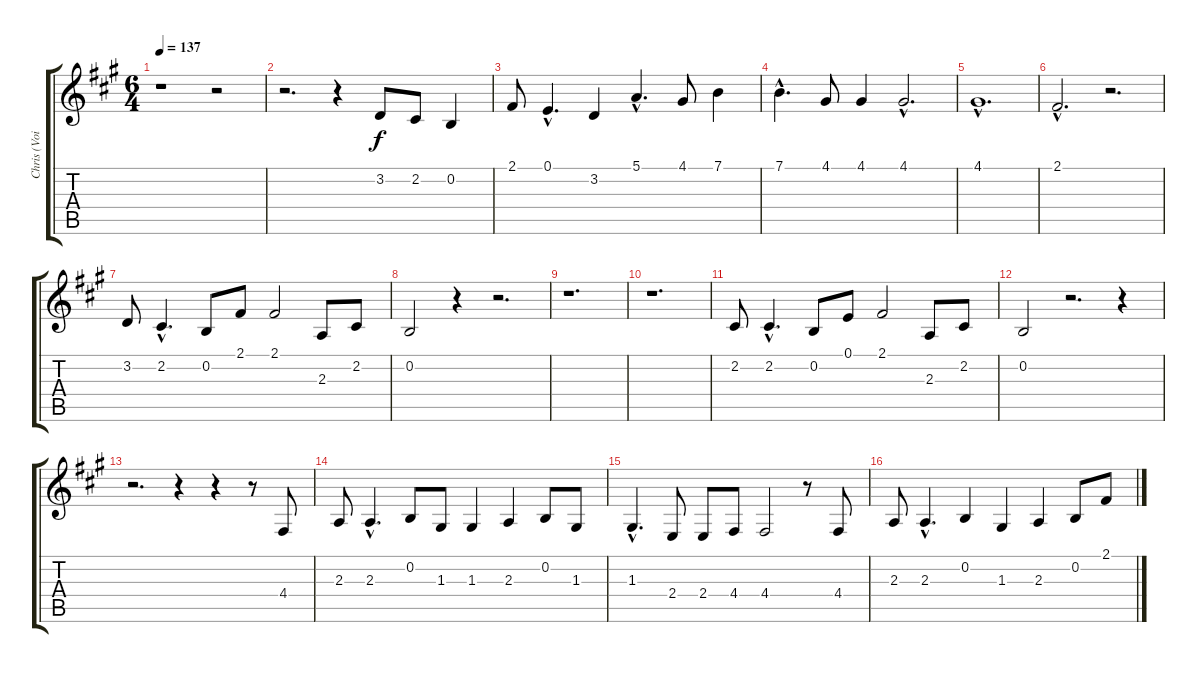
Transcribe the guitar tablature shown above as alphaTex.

\track ("Chris (Voice)" "Chris (Voi") {instrument synthbrass2}
\staff {score tabs}
\tuning (E4 B3 G3 D3 A2 E2) {hide}
\ts (6 4)
\tempo 137
\clef g2
\ks a
r.1{dy f} r.2 |
r.2{d} r.4 3.2.8 2.2.8 0.2.4 |
2.1.8 0.1{hac}.4{d} 3.2.4 5.1{hac}.4{d} 4.1.8 7.1.4 |
7.1{hac}.4{d} 4.1.8 4.1.4 4.1{hac}.2{d} |
4.1{hac}.1{d} |
2.1{hac}.2{d} r.2{d} |
3.2.8 2.2{hac}.4{d} 0.2.8 2.1.8 2.1.2 2.3.8 2.2.8 |
0.2.2 r.4 r.2{d} |
r.1{d} |
r.1{d} |
2.2.8 2.2{hac}.4{d} 0.2.8 0.1.8 2.1.2 2.3.8 2.2.8 |
0.2.2 r.2{d} r.4 |
r.2{d} r.4 r.4 r.8 4.4.8 |
2.3.8 2.3{hac}.4{d} 0.2.8 1.3.8 1.3.4 2.3.4 0.2.8 1.3.8 |
1.3{hac}.4{d} 2.4.8 2.4.8 4.4.8 4.4.2 r.8 4.4.8 |
2.3.8 2.3{hac}.4{d} 0.2.4 1.3.4 2.3.4 0.2.8 2.1.8
